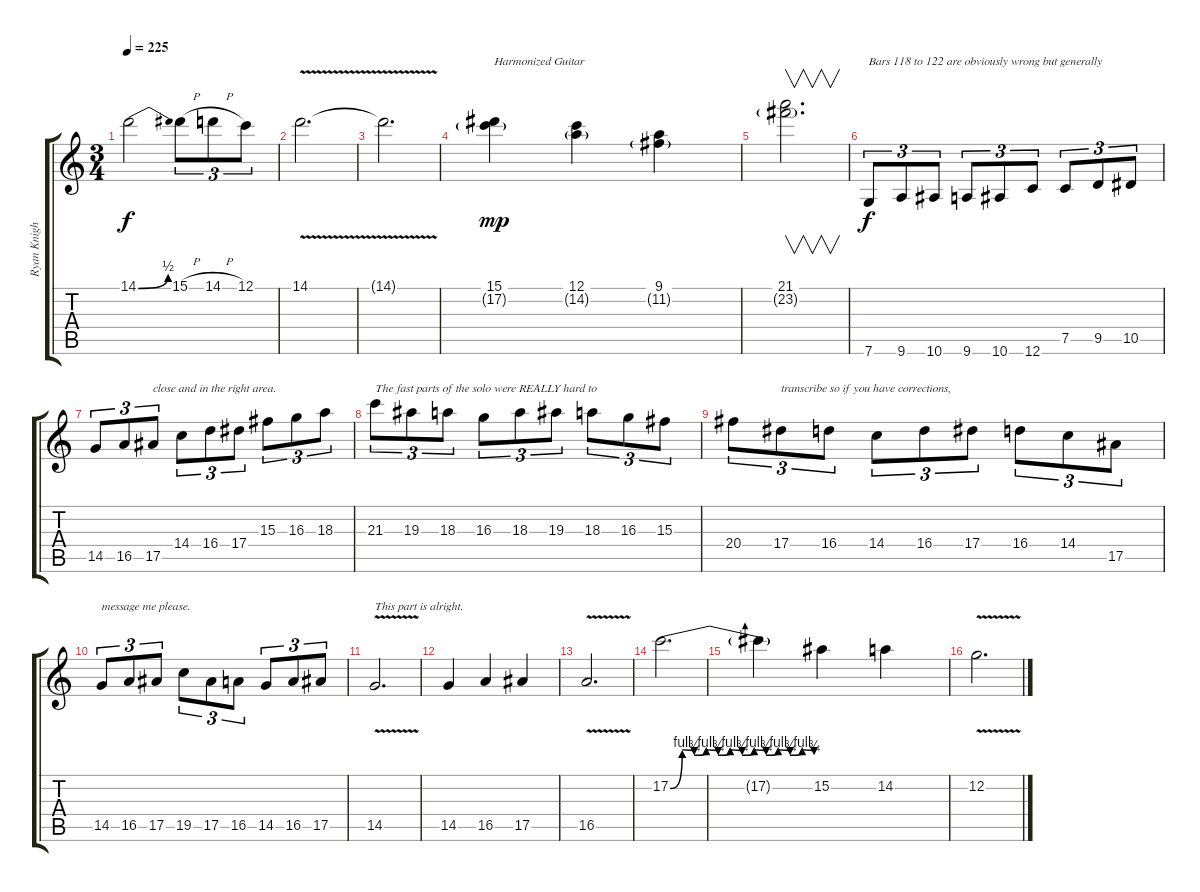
\track ("Ryan Knight (Solo)" "Ryan Knigh") {instrument distortionguitar}
\staff {score tabs}
\tuning (C4 G3 Eb3 Bb2 F2 C2) {hide}
\ts (3 4)
\tempo 225
\clef g2
\ks c
14.1{be (bend 0 0 60 2)}.2{dy f} 15.1{h}.8{tu (3 2)} 14.1{h}.8{tu (3 2)} 12.1.8{tu (3 2)} |
14.1{v}.2{d} |
14.1{t}.2{d} |
(15.1 17.2{g}).4{txt "Harmonized Guitar" dy mp} (12.1 14.2{g}).4 (9.1 11.2{g}).4 |
(21.1 23.2{g}).2{v d} |
7.6.8{tu (3 2) txt "Bars 118 to 122 are obviously wrong but generally" dy f} 9.6.8{tu (3 2)} 10.6.8{tu (3 2)} 9.6.8{tu (3 2)} 10.6.8{tu (3 2)} 12.6.8{tu (3 2)} 7.5.8{tu (3 2)} 9.5.8{tu (3 2)} 10.5.8{tu (3 2)} |
14.5.8{tu (3 2)} 16.5.8{tu (3 2)} 17.5.8{tu (3 2) txt "close and in the right area."} 14.4.8{tu (3 2)} 16.4.8{tu (3 2)} 17.4.8{tu (3 2)} 15.3.8{tu (3 2)} 16.3.8{tu (3 2)} 18.3.8{tu (3 2)} |
21.3.8{tu (3 2) txt "The fast parts of the solo were REALLY hard to "} 19.3.8{tu (3 2)} 18.3.8{tu (3 2)} 16.3.8{tu (3 2)} 18.3.8{tu (3 2)} 19.3.8{tu (3 2)} 18.3.8{tu (3 2)} 16.3.8{tu (3 2)} 15.3.8{tu (3 2)} |
20.4.8{tu (3 2)} 17.4.8{tu (3 2) txt "transcribe so if you have corrections,"} 16.4.8{tu (3 2)} 14.4.8{tu (3 2)} 16.4.8{tu (3 2)} 17.4.8{tu (3 2)} 16.4.8{tu (3 2)} 14.4.8{tu (3 2)} 17.5.8{tu (3 2)} |
14.5.8{tu (3 2) txt "message me please."} 16.5.8{tu (3 2)} 17.5.8{tu (3 2)} 19.5.8{tu (3 2)} 17.5.8{tu (3 2)} 16.5.8{tu (3 2)} 14.5.8{tu (3 2)} 16.5.8{tu (3 2)} 17.5.8{tu (3 2)} |
14.5{v}.2{d txt "This part is alright."} |
14.5.4 16.5.4 17.5.4 |
16.5{v}.2{d} |
17.2{be (custom 0 0 5 4 10 3 15 4 20 3 25 4 30 3 35 4 40 3 45 4 50 3 55 4 60 3)}.2{d} |
17.2{t}.4 15.2.4 14.2.4 |
12.2{v}.2{d}
